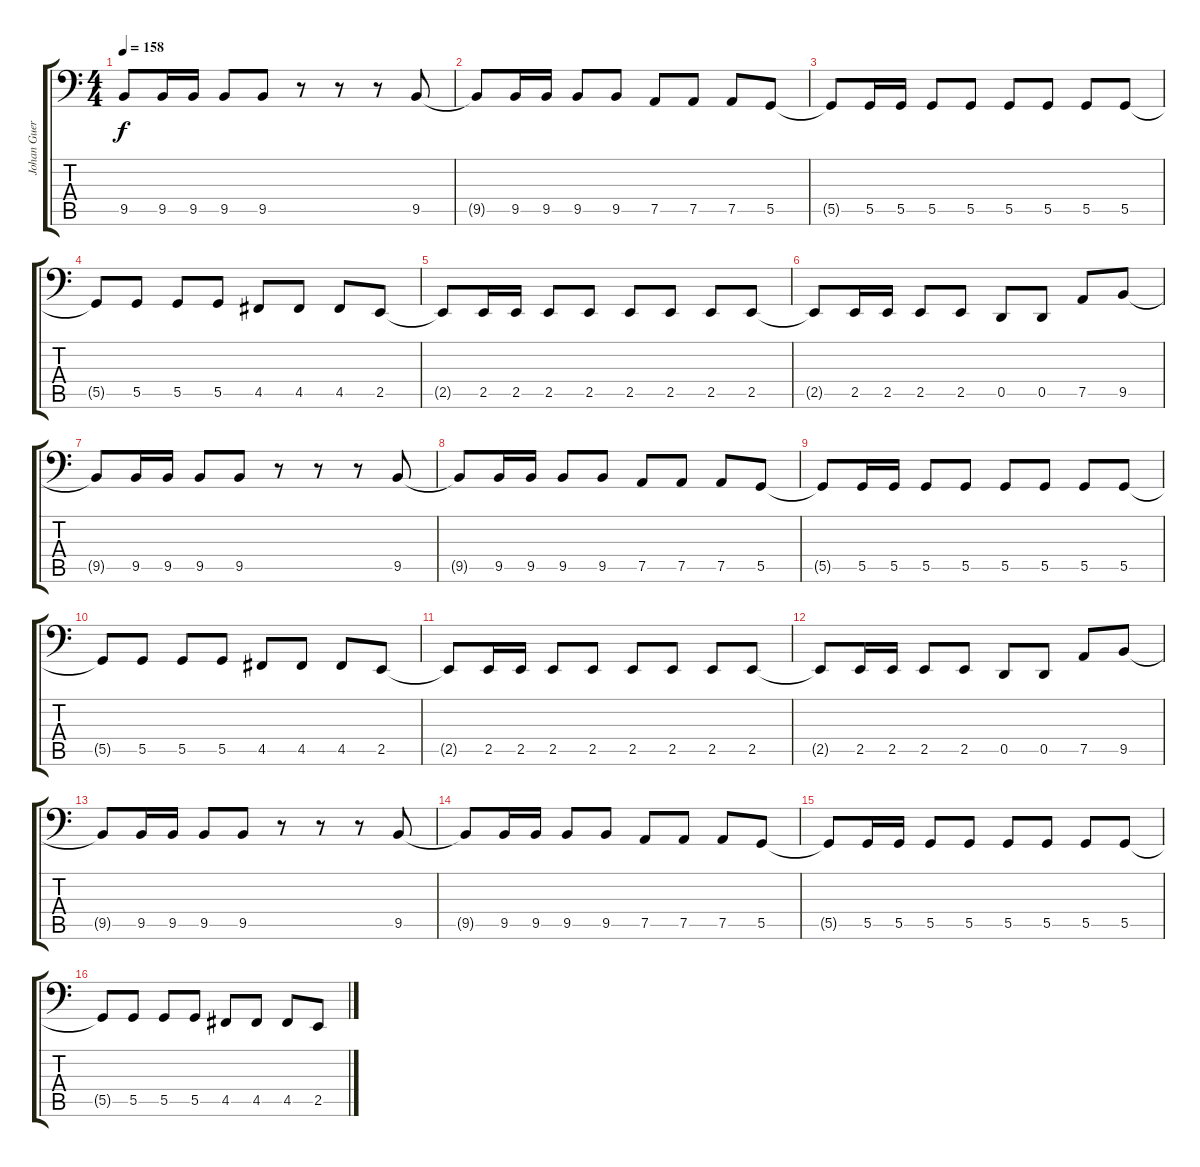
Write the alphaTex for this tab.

\track ("Johan Guerra" "Johan Guer") {instrument electricbassfinger}
\staff {score tabs}
\tuning (C3 G2 D2 A1 D1 B0) {hide}
\ts (4 4)
\tempo 158
\clef f4
\ks c
9.5.8{dy f} 9.5.16 9.5.16 9.5.8 9.5.8 r.8 r.8 r.8 9.5.8 |
9.5{t}.8 9.5.16 9.5.16 9.5.8 9.5.8 7.5.8 7.5.8 7.5.8 5.5.8 |
5.5{t}.8 5.5.16 5.5.16 5.5.8 5.5.8 5.5.8 5.5.8 5.5.8 5.5.8 |
5.5{t}.8 5.5.8 5.5.8 5.5.8 4.5.8 4.5.8 4.5.8 2.5.8 |
2.5{t}.8 2.5.16 2.5.16 2.5.8 2.5.8 2.5.8 2.5.8 2.5.8 2.5.8 |
2.5{t}.8 2.5.16 2.5.16 2.5.8 2.5.8 0.5.8 0.5.8 7.5.8 9.5.8 |
9.5{t}.8 9.5.16 9.5.16 9.5.8 9.5.8 r.8 r.8 r.8 9.5.8 |
9.5{t}.8 9.5.16 9.5.16 9.5.8 9.5.8 7.5.8 7.5.8 7.5.8 5.5.8 |
5.5{t}.8 5.5.16 5.5.16 5.5.8 5.5.8 5.5.8 5.5.8 5.5.8 5.5.8 |
5.5{t}.8 5.5.8 5.5.8 5.5.8 4.5.8 4.5.8 4.5.8 2.5.8 |
2.5{t}.8 2.5.16 2.5.16 2.5.8 2.5.8 2.5.8 2.5.8 2.5.8 2.5.8 |
2.5{t}.8 2.5.16 2.5.16 2.5.8 2.5.8 0.5.8 0.5.8 7.5.8 9.5.8 |
9.5{t}.8 9.5.16 9.5.16 9.5.8 9.5.8 r.8 r.8 r.8 9.5.8 |
9.5{t}.8 9.5.16 9.5.16 9.5.8 9.5.8 7.5.8 7.5.8 7.5.8 5.5.8 |
5.5{t}.8 5.5.16 5.5.16 5.5.8 5.5.8 5.5.8 5.5.8 5.5.8 5.5.8 |
5.5{t}.8 5.5.8 5.5.8 5.5.8 4.5.8 4.5.8 4.5.8 2.5.8
